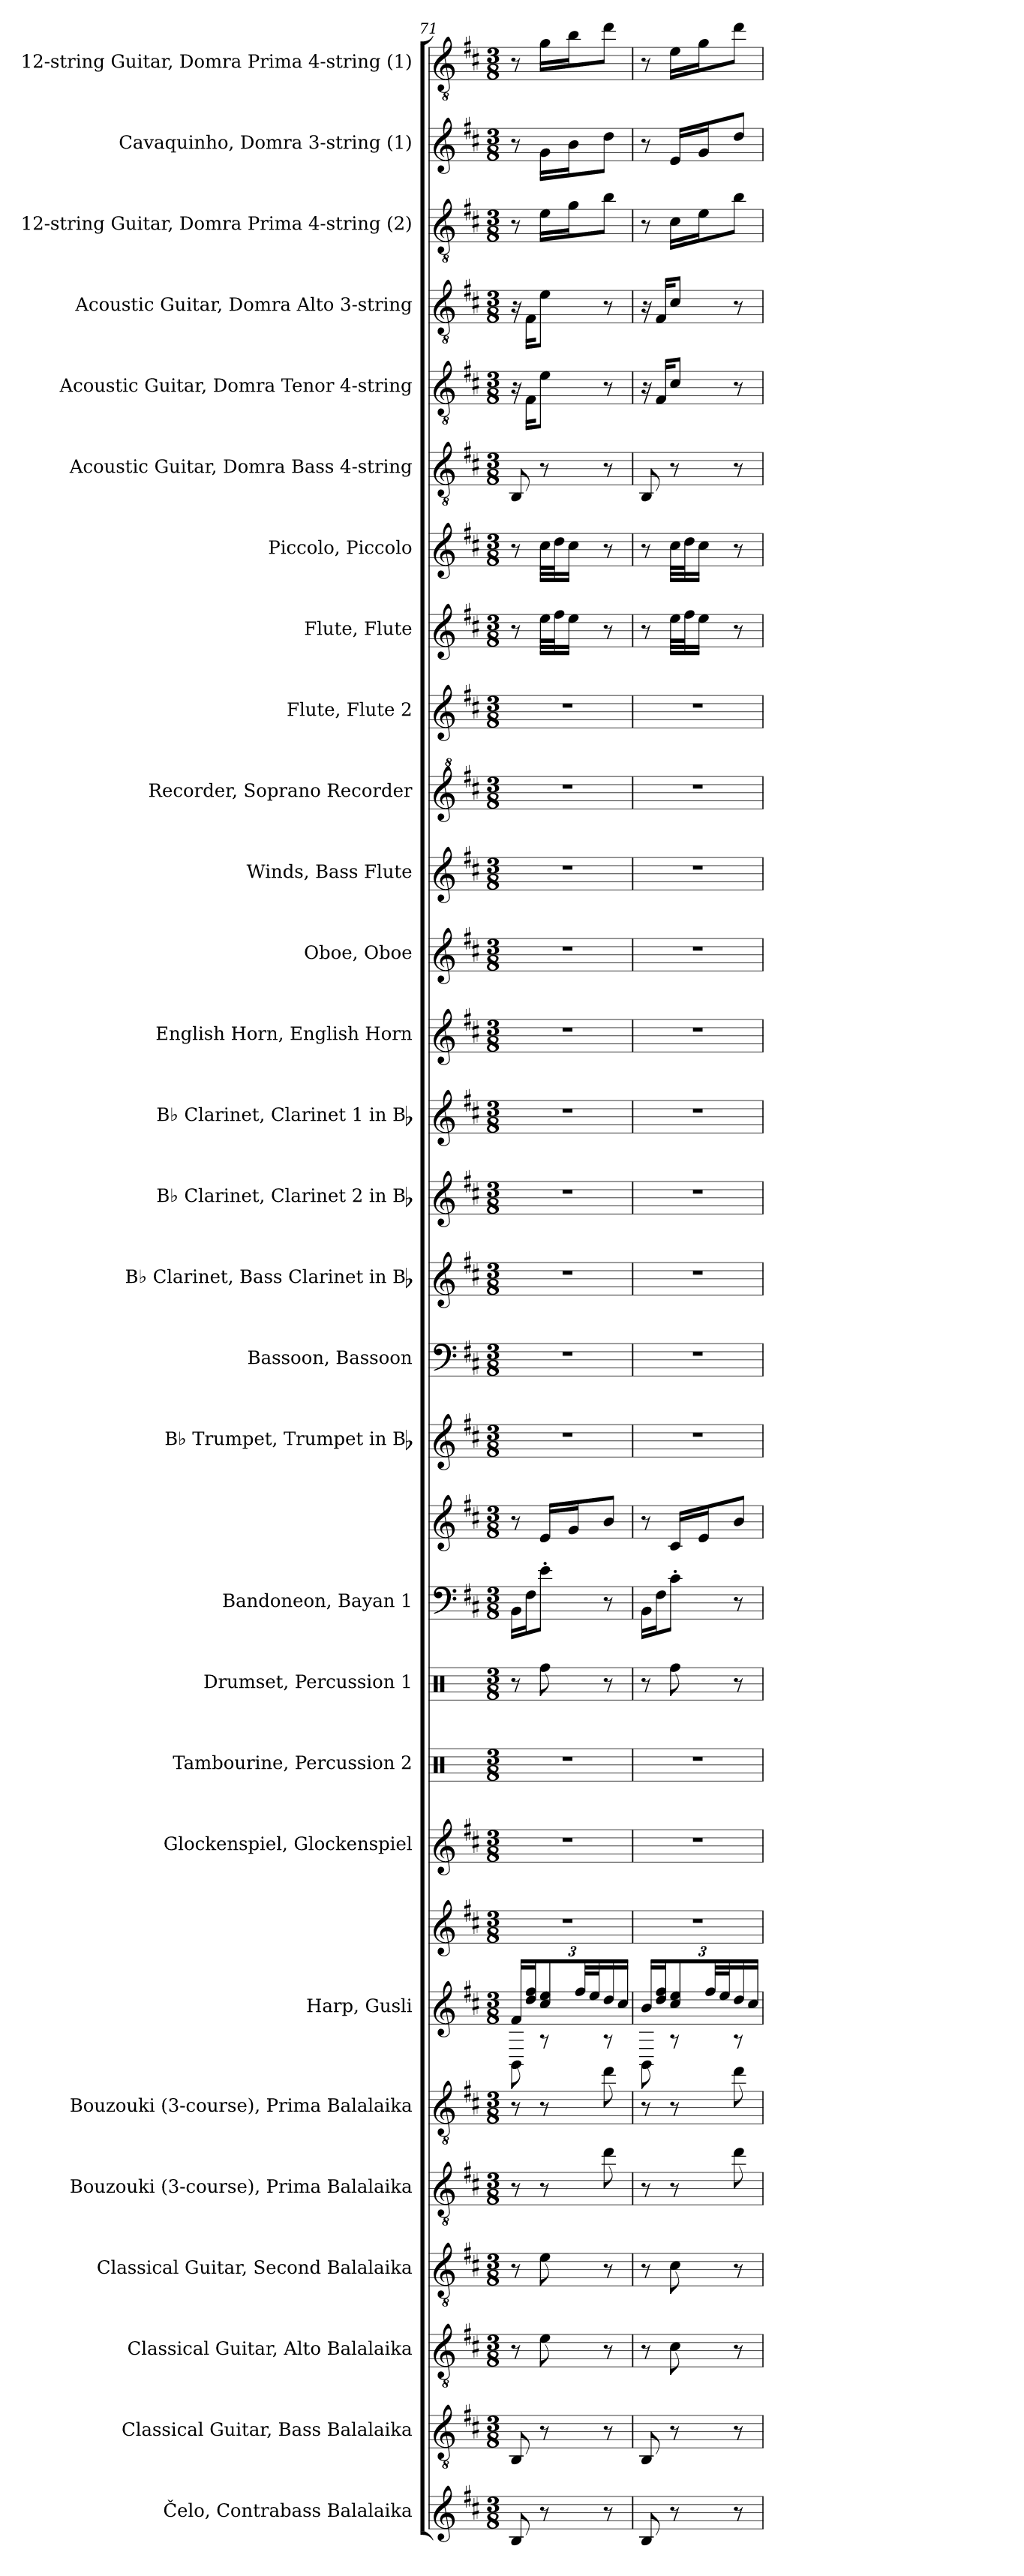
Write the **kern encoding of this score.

**kern	**kern	**kern	**kern	**kern	**kern	**kern	**kern	**kern	**kern	**kern	**kern	**kern	**kern	**kern	**kern	**kern	**kern	**kern	**kern	**kern	**kern	**kern	**kern	**kern	**kern	**kern	**kern	**kern	**kern	**kern
*part29	*part28	*part27	*part26	*part25	*part24	*part23	*part23	*part22	*part21	*part20	*part19	*part19	*part18	*part17	*part16	*part15	*part14	*part13	*part12	*part11	*part10	*part9	*part8	*part7	*part6	*part5	*part4	*part3	*part2	*part1
*staff31	*staff30	*staff29	*staff28	*staff27	*staff26	*staff25	*staff24	*staff23	*staff22	*staff21	*staff20	*staff19	*staff18	*staff17	*staff16	*staff15	*staff14	*staff13	*staff12	*staff11	*staff10	*staff9	*staff8	*staff7	*staff6	*staff5	*staff4	*staff3	*staff2	*staff1
*I"Čelo, Contrabass Balalaika	*I"Classical Guitar, Bass Balalaika	*I"Classical Guitar, Alto Balalaika	*I"Classical Guitar, Second Balalaika	*I"Bouzouki (3-course), Prima Balalaika	*I"Bouzouki (3-course), Prima Balalaika	*I"Harp, Gusli	*	*I"Glockenspiel, Glockenspiel	*I"Tambourine, Percussion 2	*I"Drumset, Percussion 1	*I"Bandoneon, Bayan 1	*	*I"B♭ Trumpet, Trumpet in Bb	*I"Bassoon, Bassoon	*I"B♭ Clarinet, Bass Clarinet in Bb	*I"B♭ Clarinet, Clarinet 2 in Bb	*I"B♭ Clarinet, Clarinet 1 in Bb	*I"English Horn, English Horn	*I"Oboe, Oboe	*I"Winds, Bass Flute	*I"Recorder, Soprano Recorder	*I"Flute, Flute 2	*I"Flute, Flute	*I"Piccolo, Piccolo	*I"Acoustic Guitar, Domra Bass 4-string	*I"Acoustic Guitar, Domra Tenor 4-string	*I"Acoustic Guitar, Domra Alto 3-string	*I"12-string Guitar, Domra Prima 4-string (2)	*I"Cavaquinho, Domra 3-string (1)	*I"12-string Guitar, Domra Prima 4-string (1)
*	*I'Guit.	*I'Guit.	*I'Guit.	*I'Bou.	*I'Bou.	*I'Hrp.	*	*I'Glock.	*I'Tamb.	*I'D. Set	*I'Ban.	*	*I'B♭ Tpt.	*I'Bsn.	*I'B♭ Cl.	*I'B♭ Cl.	*I'B♭ Cl.	*I'E. Hn.	*I'Ob.	*I'Wi.	*I'Rec.	*I'Fl.	*I'Fl.	*I'Picc.	*I'Guit.	*I'Guit.	*I'Guit.	*I'12-str. Guit.	*I'Cava.	*I'12-str. Guit.
!!LO:PB:g=z
*clefG2	*clefGv2	*clefGv2	*clefGv2	*clefGv2	*clefGv2	*clefG2	*clefG2	*clefG2	*clefX	*clefX	*clefF4	*clefG2	*clefG2	*clefF4	*clefG2	*clefG2	*clefG2	*clefG2	*clefG2	*clefG2	*clefG^2	*clefG2	*clefG2	*clefG2	*clefGv2	*clefGv2	*clefGv2	*clefGv2	*clefG2	*clefGv2
*ITrd14c24	*	*	*	*	*	*	*	*ITrd-14c-24	*	*	*	*	*ITrd1c2	*	*ITrd1c2	*ITrd1c2	*ITrd1c2	*ITrd4c7	*	*	*	*	*	*ITrd-7c-12	*	*	*	*	*	*
*k[f#c#]	*k[f#c#]	*k[f#c#]	*k[f#c#]	*k[f#c#]	*k[f#c#]	*k[f#c#]	*k[f#c#]	*k[f#c#]	*k[]	*k[]	*k[f#c#]	*k[f#c#]	*k[]	*k[f#c#]	*k[]	*k[]	*k[]	*k[f#]	*k[f#c#]	*k[f#c#]	*k[f#c#]	*k[f#c#]	*k[f#c#]	*k[f#c#]	*k[f#c#]	*k[f#c#]	*k[f#c#]	*k[f#c#]	*k[f#c#]	*k[f#c#]
*M3/8	*M3/8	*M3/8	*M3/8	*M3/8	*M3/8	*M3/8	*M3/8	*M3/8	*M3/8	*M3/8	*M3/8	*M3/8	*M3/8	*M3/8	*M3/8	*M3/8	*M3/8	*M3/8	*M3/8	*M3/8	*M3/8	*M3/8	*M3/8	*M3/8	*M3/8	*M3/8	*M3/8	*M3/8	*M3/8	*M3/8
=71	=71	=71	=71	=71	=71	=71	=71	=71	=71	=71	=71	=71	=71	=71	=71	=71	=71	=71	=71	=71	=71	=71	=71	=71	=71	=71	=71	=71	=71	=71
*	*	*	*	*	*	*^	*	*	*	*	*	*	*	*	*	*	*	*	*	*	*	*	*	*	*	*	*	*	*	*
8BBB/	8BB/	8r	8r	8r	8r	16f#/LL	8BB\	4.r	4.r	4.r	8r	16BB\LL	8r	4.r	4.r	4.r	4.r	4.r	4.r	4.r	4.r	4.r	4.r	8r	8r	8BB/	16r	16r	8r	8r	8r
.	.	.	.	.	.	16dd/ 16ff#/J	.	.	.	.	.	16F#\J	.	.	.	.	.	.	.	.	.	.	.	.	.	.	16F#\KL	16F#\KL	.	.	.
*	*	*	*	*	*	*Xbrackettup	*	*	*	*	*	*	*	*	*	*	*	*	*	*	*	*	*	*	*	*	*	*	*	*	*
8r	8r	8e\	8e\	8r	8r	12cc#/ 12ee/	8r	.	.	.	8Rff\	8e'\J	16e/LL	.	.	.	.	.	.	.	.	.	.	32ee\LLL	32ccc#\LLL	8r	8e\J	8e\J	16e\LL	16g\LL	16g\LL
.	.	.	.	.	.	.	.	.	.	.	.	.	.	.	.	.	.	.	.	.	.	.	.	32ff#\J	32ddd\J	.	.	.	.	.	.
.	.	.	.	.	.	.	.	.	.	.	.	.	16g/J	.	.	.	.	.	.	.	.	.	.	16ee\JJ	16ccc#\JJ	.	.	.	16g\J	16b\J	16b\J
.	.	.	.	.	.	48ff#/LL	.	.	.	.	.	.	.	.	.	.	.	.	.	.	.	.	.	.	.	.	.	.	.	.	.
.	.	.	.	.	.	48ee/J	.	.	.	.	.	.	.	.	.	.	.	.	.	.	.	.	.	.	.	.	.	.	.	.	.
8r	8r	8r	8r	8dd\	8dd\	16dd/	8r	.	.	.	8r	8r	8b/J	.	.	.	.	.	.	.	.	.	.	8r	8r	8r	8r	8r	8b\J	8dd\J	8dd\J
.	.	.	.	.	.	16cc#/JJ	.	.	.	.	.	.	.	.	.	.	.	.	.	.	.	.	.	.	.	.	.	.	.	.	.
=72	=72	=72	=72	=72	=72	=72	=72	=72	=72	=72	=72	=72	=72	=72	=72	=72	=72	=72	=72	=72	=72	=72	=72	=72	=72	=72	=72	=72	=72	=72	=72
8BBB/	8BB/	8r	8r	8r	8r	16b/LL	8BB\	4.r	4.r	4.r	8r	16BB\LL	8r	4.r	4.r	4.r	4.r	4.r	4.r	4.r	4.r	4.r	4.r	8r	8r	8BB/	16r	16r	8r	8r	8r
.	.	.	.	.	.	16dd/ 16ff#/J	.	.	.	.	.	16F#\J	.	.	.	.	.	.	.	.	.	.	.	.	.	.	16F#/KL	16F#/KL	.	.	.
8r	8r	8c#\	8c#\	8r	8r	12cc#/ 12ee/	8r	.	.	.	8Rff\	8c#'\J	16c#/LL	.	.	.	.	.	.	.	.	.	.	32ee\LLL	32ccc#\LLL	8r	8c#/J	8c#/J	16c#\LL	16e/LL	16e\LL
.	.	.	.	.	.	.	.	.	.	.	.	.	.	.	.	.	.	.	.	.	.	.	.	32ff#\J	32ddd\J	.	.	.	.	.	.
.	.	.	.	.	.	.	.	.	.	.	.	.	16e/J	.	.	.	.	.	.	.	.	.	.	16ee\JJ	16ccc#\JJ	.	.	.	16e\J	16g/J	16g\J
.	.	.	.	.	.	48ff#/LL	.	.	.	.	.	.	.	.	.	.	.	.	.	.	.	.	.	.	.	.	.	.	.	.	.
.	.	.	.	.	.	48ee/J	.	.	.	.	.	.	.	.	.	.	.	.	.	.	.	.	.	.	.	.	.	.	.	.	.
8r	8r	8r	8r	8dd\	8dd\	16dd/	8r	.	.	.	8r	8r	8b/J	.	.	.	.	.	.	.	.	.	.	8r	8r	8r	8r	8r	8b\J	8dd/J	8dd\J
.	.	.	.	.	.	16cc#/JJ	.	.	.	.	.	.	.	.	.	.	.	.	.	.	.	.	.	.	.	.	.	.	.	.	.
*	*	*	*	*	*	*v	*v	*	*	*	*	*	*	*	*	*	*	*	*	*	*	*	*	*	*	*	*	*	*	*	*
=	=	=	=	=	=	=	=	=	=	=	=	=	=	=	=	=	=	=	=	=	=	=	=	=	=	=	=	=	=	=
*-	*-	*-	*-	*-	*-	*-	*-	*-	*-	*-	*-	*-	*-	*-	*-	*-	*-	*-	*-	*-	*-	*-	*-	*-	*-	*-	*-	*-	*-	*-
